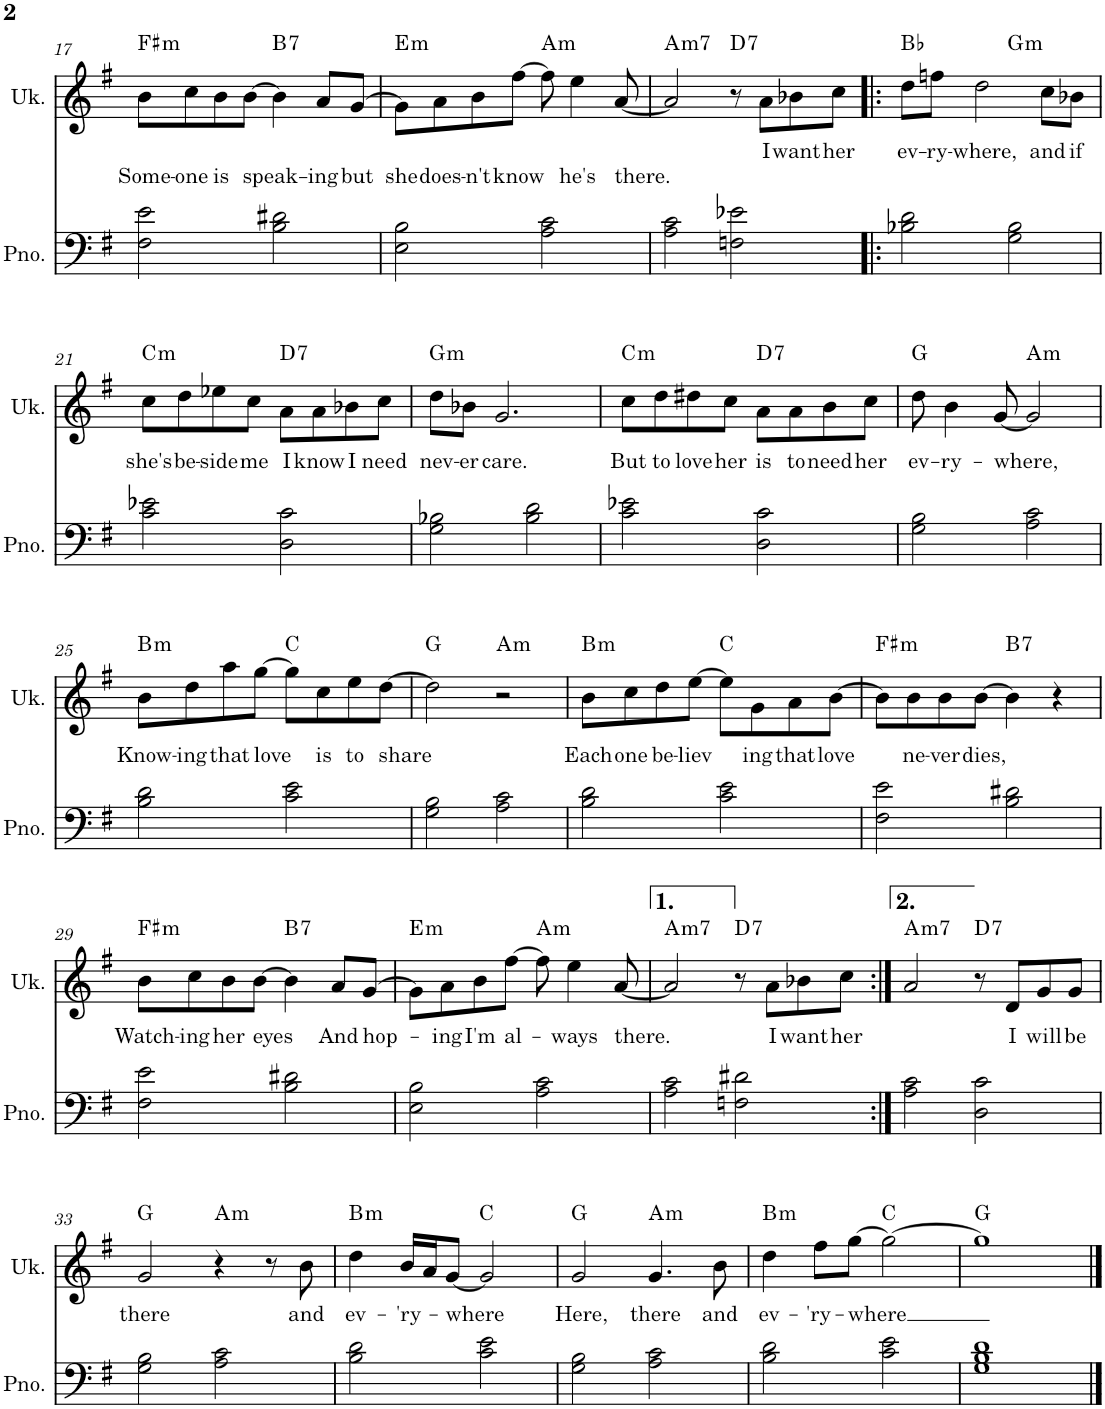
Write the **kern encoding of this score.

**kern	**kern	**text	**text	**harte
*part2	*part1	*part1	*part1	*part1
*staff2	*staff1	*staff1	*staff1	*
*I"Piano	*I"Ukulele	*	*	*
*I'Pno.	*I'Uk.	*	*	*
!!LO:PB:g=z
*clefF4	*clefG2	*	*	*
*k[f#]	*k[f#]	*	*	*
*M4/4	*M4/4	*	*	*
=17	=17	=17	=17	=17
!	!	!	!LO:LY:b	!LO:H:kt=m
2F#\ 2e\	8b\L	.	Some-	F#:min
!	!	!	!LO:LY:b	!
.	8cc\	.	-one	.
!	!	!	!LO:LY:b	!
.	8b\	.	is	.
!	!	!	!LO:LY:b	!
.	[8b\J	.	speak-	.
!	!	!	!	!LO:H:kt=7
2B\ 2d#X\	4b\]	.	.	B:7
!	!	!	!LO:LY:b	!
.	8a/L	.	-ing	.
!	!	!	!LO:LY:b	!
.	[8g/J	.	but	.
=18	=18	=18	=18	=18
!	!	!	!LO:LY:b	!LO:H:kt=m
2E\ 2B\	8g\L]	.	she	E:min
!	!	!	!LO:LY:b	!
.	8a\	.	does-	.
!	!	!	!LO:LY:b	!
.	8b\	.	-n't	.
!	!	!	!LO:LY:b	!
.	[8ff#\J	.	know	.
!	!	!	!	!LO:H:kt=m
2A\ 2c\	8ff#\]	.	.	A:min
!	!	!	!LO:LY:b	!
.	4ee\	.	he's	.
!	!	!	!LO:LY:b	!
.	[8a/	.	there.	.
=19	=19	=19	=19	=19
!	!	!	!	!LO:H:kt=m7
2A\ 2c\	2a/]	.	.	A:min7
!	!	!	!	!LO:H:kt=7
2Fn\ 2e-X\	8r	.	.	D:7
!	!	!LO:LY:b	!	!
.	8a\L	I	.	.
!	!	!LO:LY:b	!	!
.	8b-X\	want	.	.
!	!	!LO:LY:b	!	!
.	8cc\J	her	.	.
=20!|:	=20!|:	=20!|:	=20!|:	=20!|:
!	!	!LO:LY:b	!	!
*	*^	*	*	*
2B-X\ 2d\	8dd\L	2ryy	ev-	.	Bb:maj
!	!	!	!LO:LY:b	!	!
.	8ffn\J	.	-ry-	.	.
!	!	!	!LO:LY:b	!	!
.	2dd\	.	-where,	.	.
!	!	!	!	!	!LO:H:kt=m
2G\ 2B-\	.	2ryy	.	.	G:min
!	!	!	!LO:LY:b	!	!
.	8cc\L	.	and	.	.
!	!	!	!LO:LY:b	!	!
.	8b-X\J	.	if	.	.
!!LO:LB:g=z
=21	=21	=21	=21	=21	=21
!	!	!	!LO:LY:b	!	!LO:H:kt=m
*	*v	*v	*	*	*
2c\ 2e-X\	8cc\L	she's	.	C:min
!	!	!LO:LY:b	!	!
.	8dd\	be-	.	.
!	!	!LO:LY:b	!	!
.	8ee-X\	-side	.	.
!	!	!LO:LY:b	!	!
.	8cc\J	me	.	.
!	!	!LO:LY:b	!	!LO:H:kt=7
2D\ 2c\	8a\L	I	.	D:7
!	!	!LO:LY:b	!	!
.	8a\	know	.	.
!	!	!LO:LY:b	!	!
.	8b-X\	I	.	.
!	!	!LO:LY:b	!	!
.	8cc\J	need	.	.
=22	=22	=22	=22	=22
!	!	!LO:LY:b	!	!LO:H:kt=m
2G\ 2B-X\	8dd\L	nev-	.	G:min
!	!	!LO:LY:b	!	!
.	8b-X\J	-er	.	.
!	!	!LO:LY:b	!	!
.	2.g/	care.	.	.
2B-\ 2d\	.	.	.	.
=23	=23	=23	=23	=23
!	!	!LO:LY:b	!	!LO:H:kt=m
2c\ 2e-X\	8cc\L	But	.	C:min
!	!	!LO:LY:b	!	!
.	8dd\	to	.	.
!	!	!LO:LY:b	!	!
.	8dd#X\	love	.	.
!	!	!LO:LY:b	!	!
.	8cc\J	her	.	.
!	!	!LO:LY:b	!	!LO:H:kt=7
2D\ 2c\	8a\L	is	.	D:7
!	!	!LO:LY:b	!	!
.	8a\	to	.	.
!	!	!LO:LY:b	!	!
.	8b\	need	.	.
!	!	!LO:LY:b	!	!
.	8cc\J	her	.	.
=24	=24	=24	=24	=24
!	!	!LO:LY:b	!	!
2G\ 2B\	8dd\	ev-	.	G:maj
!	!	!LO:LY:b	!	!
.	4b\	-ry-	.	.
!	!	!LO:LY:b	!	!
.	[8g/	-where,	.	.
!	!	!	!	!LO:H:kt=m
2A\ 2c\	2g/]	.	.	A:min
!!LO:LB:g=z
=25	=25	=25	=25	=25
!	!	!LO:LY:b	!	!LO:H:kt=m
2B\ 2d\	8b\L	Know-	.	B:min
!	!	!LO:LY:b	!	!
.	8dd\	-ing	.	.
!	!	!LO:LY:b	!	!
.	8aa\	that	.	.
!	!	!LO:LY:b	!	!
.	[8gg\J	love	.	.
2c\ 2e\	8gg\L]	.	.	C:maj
!	!	!LO:LY:b	!	!
.	8cc\	is	.	.
!	!	!LO:LY:b	!	!
.	8ee\	to	.	.
!	!	!LO:LY:b	!	!
.	[8dd\J	share	.	.
=26	=26	=26	=26	=26
2G\ 2B\	2dd\]	.	.	G:maj
!	!	!	!	!LO:H:kt=m
2A\ 2c\	2r	.	.	A:min
=27	=27	=27	=27	=27
!	!	!LO:LY:b	!	!LO:H:kt=m
2B\ 2d\	8b\L	Each	.	B:min
!	!	!LO:LY:b	!	!
.	8cc\	one	.	.
!	!	!LO:LY:b	!	!
.	8dd\	be-	.	.
!	!	!LO:LY:b	!	!
.	[8ee\J	-liev	.	.
2c\ 2e\	8ee\L]	.	.	C:maj
!	!	!LO:LY:b	!	!
.	8g\	ing	.	.
!	!	!LO:LY:b	!	!
.	8a\	that	.	.
!	!	!LO:LY:b	!	!
.	[8b\J	love	.	.
=28	=28	=28	=28	=28
!	!	!	!	!LO:H:kt=m
2F#\ 2e\	8b\L]	.	.	F#:min
!	!	!LO:LY:b	!	!
.	8b\	ne-	.	.
!	!	!LO:LY:b	!	!
.	8b\	-ver	.	.
!	!	!LO:LY:b	!	!
.	[8b\J	dies,	.	.
!	!	!	!	!LO:H:kt=7
2B\ 2d#X\	4b\]	.	.	B:7
.	4r	.	.	.
!!LO:LB:g=z
=29	=29	=29	=29	=29
!	!	!LO:LY:b	!	!LO:H:kt=m
2F#\ 2e\	8b\L	Watch-	.	F#:min
!	!	!LO:LY:b	!	!
.	8cc\	-ing	.	.
!	!	!LO:LY:b	!	!
.	8b\	her	.	.
!	!	!LO:LY:b	!	!
.	[8b\J	eyes	.	.
!	!	!	!	!LO:H:kt=7
2B\ 2d#X\	4b\]	.	.	B:7
!	!	!LO:LY:b	!	!
.	8a/L	And	.	.
!	!	!LO:LY:b	!	!
.	[8g/J	hop-	.	.
=30	=30	=30	=30	=30
!	!	!	!	!LO:H:kt=m
2E\ 2B\	8g\L]	.	.	E:min
!	!	!LO:LY:b	!	!
.	8a\	-ing	.	.
!	!	!LO:LY:b	!	!
.	8b\	I'm	.	.
!	!	!LO:LY:b	!	!
.	[8ff#\J	al-	.	.
!	!	!	!	!LO:H:kt=m
2A\ 2c\	8ff#\]	.	.	A:min
!	!	!LO:LY:b	!	!
.	4ee\	-ways	.	.
!	!	!LO:LY:b	!	!
.	[8a/	there.	.	.
=31	=31	=31	=31	=31
!	!	!	!	!LO:H:kt=m7
2A\ 2c\	2a/]	.	.	A:min7
!	!	!	!	!LO:H:kt=7
2Fn\ 2d#X\	8r	.	.	D:7
!	!	!LO:LY:b	!	!
.	8a\L	I	.	.
!	!	!LO:LY:b	!	!
.	8b-X\	want	.	.
!	!	!LO:LY:b	!	!
.	8cc\J	her	.	.
=32:|!	=32:|!	=32:|!	=32:|!	=32:|!
!	!	!	!	!LO:H:kt=m7
2A\ 2c\	2a/	.	.	A:min7
!	!	!	!	!LO:H:kt=7
2D\ 2c\	8r	.	.	D:7
!	!	!LO:LY:b	!	!
.	8d/L	I	.	.
!	!	!LO:LY:b	!	!
.	8g/	will	.	.
!	!	!LO:LY:b	!	!
.	8g/J	be	.	.
!!LO:LB:g=z
=33	=33	=33	=33	=33
!	!	!LO:LY:b	!	!
2G\ 2B\	2g/	there	.	G:maj
!	!	!	!	!LO:H:kt=m
2A\ 2c\	4r	.	.	A:min
.	8r	.	.	.
!	!	!LO:LY:b	!	!
.	8b\	and	.	.
=34	=34	=34	=34	=34
!	!	!LO:LY:b	!	!LO:H:kt=m
2B\ 2d\	4dd\	ev-	.	B:min
!	!	!LO:LY:b	!	!
.	16b/LL	-'ry-	.	.
.	16a/J	.	.	.
!	!	!LO:LY:b	!	!
.	[8g/J	-where	.	.
2c\ 2e\	2g/]	.	.	C:maj
=35	=35	=35	=35	=35
!	!	!LO:LY:b	!	!
2G\ 2B\	2g/	Here,	.	G:maj
!	!	!LO:LY:b	!	!LO:H:kt=m
2A\ 2c\	4.g/	there	.	A:min
!	!	!LO:LY:b	!	!
.	8b\	and	.	.
=36	=36	=36	=36	=36
!	!	!LO:LY:b	!	!LO:H:kt=m
2B\ 2d\	4dd\	ev-	.	B:min
!	!	!LO:LY:b	!	!
.	8ff#\L	-'ry-	.	.
!	!	!LO:LY:b	!	!
.	[8gg\J	-where	.	.
2c\ 2e\	2gg\_	.	.	C:maj
=37	=37	=37	=37	=37
1G 1B 1d	1gg]	.	.	G:maj
==	==	==	==	==
*-	*-	*-	*-	*-
